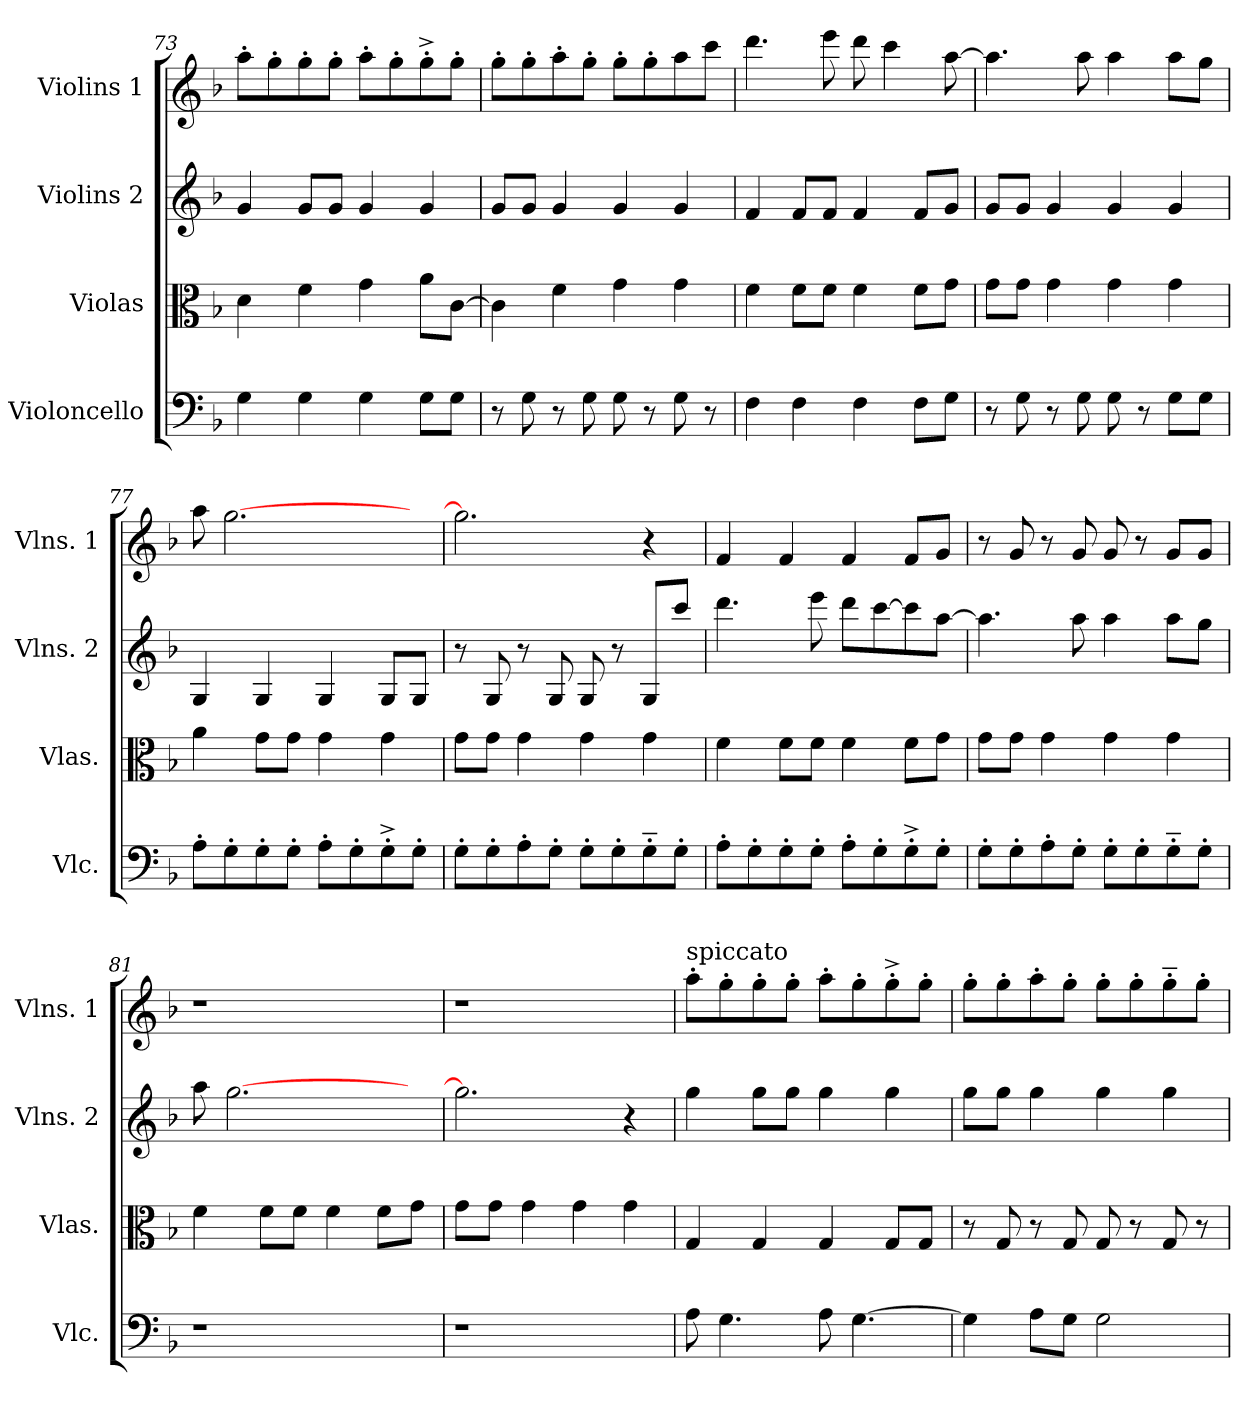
**kern	**kern	**kern	**kern
*part4	*part3	*part2	*part1
*staff4	*staff3	*staff2	*staff1
*I"Violoncello	*I"Violas	*I"Violins 2	*I"Violins 1
*I'Vlc.	*I'Vlas.	*I'Vlns. 2	*I'Vlns. 1
!!LO:LB:g=z
*clefF4	*clefC3	*clefG2	*clefG2
*k[b-]	*k[b-]	*k[b-]	*k[b-]
*F:	*F:	*F:	*F:
=73	=73	=73	=73
4G\	4d\	4g/	8aa'\L
.	.	.	8gg'\
4G\	4f\	8g/L	8gg'\
.	.	8g/J	8gg'\J
4G\	4g\	4g/	8aa'\L
.	.	.	8gg'\
8G\L	8a\L	4g/	8gg^'\
8G\J	[8c\J	.	8gg'\J
=74	=74	=74	=74
8r	4c\]	8g/L	8gg'\L
8G\	.	8g/J	8gg'\
8r	4f\	4g/	8aa'\
8G\	.	.	8gg'\J
8G\	4g\	4g/	8gg'\L
8r	.	.	8gg'\
8G\	4g\	4g/	8aa\
8r	.	.	8ccc\J
=75	=75	=75	=75
4F\	4f\	4f/	4.ddd\
4F\	8f\L	8f/L	.
.	8f\J	8f/J	8eee\
4F\	4f\	4f/	8ddd\
.	.	.	4ccc\
8F\L	8f\L	8f/L	.
8G\J	8g\J	8g/J	[8aa\
=76	=76	=76	=76
8r	8g\L	8g/L	4.aa\]
8G\	8g\J	8g/J	.
8r	4g\	4g/	.
8G\	.	.	8aa\
8G\	4g\	4g/	4aa\
8r	.	.	.
8G\L	4g\	4g/	8aa\L
8G\J	.	.	8gg\J
=77	=77	=77	=77
8A'\L	4a\	4G/	8aa\
8G'\	.	.	[2.gg\
8G'\	8g\L	4G/	.
8G'\J	8g\J	.	.
8A'\L	4g\	4G/	.
8G'\	.	.	.
8G^'\	4g\	8G/L	.
8G'\J	.	8G/J	8ryy
!!LO:LB:g=z
=78	=78	=78	=78
8G'\L	8g\L	8r	2.gg\]
8G'\	8g\J	8G/	.
8A'\	4g\	8r	.
8G'\J	.	8G/	.
8G'\L	4g\	8G/	.
8G'\	.	8r	.
8G~'\	4g\	8G/L	4r
8G'\J	.	8ccc/J	.
=79	=79	=79	=79
8A'\L	4f\	4.ddd\	4f/
8G'\	.	.	.
8G'\	8f\L	.	4f/
8G'\J	8f\J	8eee\	.
8A'\L	4f\	8ddd\L	4f/
8G'\	.	[8ccc\	.
8G^'\	8f\L	8ccc\]	8f/L
8G'\J	8g\J	[8aa\J	8g/J
=80	=80	=80	=80
8G'\L	8g\L	4.aa\]	8r
8G'\	8g\J	.	8g/
8A'\	4g\	.	8r
8G'\J	.	8aa\	8g/
8G'\L	4g\	4aa\	8g/
8G'\	.	.	8r
8G~'\	4g\	8aa\L	8g/L
8G'\J	.	8gg\J	8g/J
=81	=81	=81	=81
1r	4f\	8aa\	1r
.	.	[2.gg\	.
.	8f\L	.	.
.	8f\J	.	.
.	4f\	.	.
.	8f\L	.	.
.	8g\J	8ryy	.
!!LO:PB:g=z
=82	=82	=82	=82
1r	8g\L	2.gg\]	1r
.	8g\J	.	.
.	4g\	.	.
.	4g\	.	.
.	4g\	4r	.
=83	=83	=83	=83
!	!	!	!LO:TX:a:t=spiccato
8A\	4G/	4gg\	8aa'\L
4.G\	.	.	8gg'\
.	4G/	8gg\L	8gg'\
.	.	8gg\J	8gg'\J
8A\	4G/	4gg\	8aa'\L
[4.G\	.	.	8gg'\
.	8G/L	4gg\	8gg^'\
.	8G/J	.	8gg'\J
=84	=84	=84	=84
4G\]	8r	8gg\L	8gg'\L
.	8G/	8gg\J	8gg'\
8A\L	8r	4gg\	8aa'\
8G\J	8G/	.	8gg'\J
2G\	8G/	4gg\	8gg'\L
.	8r	.	8gg'\
.	8G/	4gg\	8gg~'\
.	8r	.	8gg'\J
=	=	=	=
*-	*-	*-	*-
